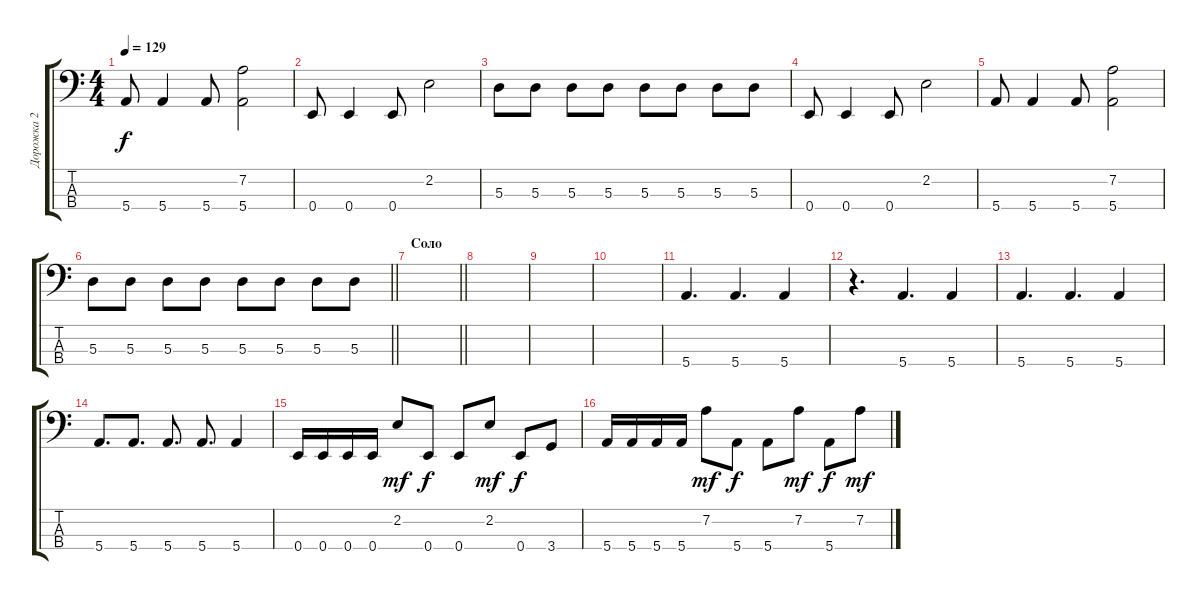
\track ("Дорожка 2" "Дорожка 2") {instrument electricbasspick}
\staff {score tabs}
\tuning (G2 D2 A1 E1) {hide}
\ts (4 4)
\tempo 129
\clef f4
\ks c
5.4.8{dy f} 5.4.4 5.4.8 (7.2 5.4).2 |
0.4.8 0.4.4 0.4.8 2.2.2 |
5.3.8 5.3.8 5.3.8 5.3.8 5.3.8 5.3.8 5.3.8 5.3.8 |
0.4.8 0.4.4 0.4.8 2.2.2 |
5.4.8 5.4.4 5.4.8 (7.2 5.4).2 |
\barLineRight lightlight
5.3.8 5.3.8 5.3.8 5.3.8 5.3.8 5.3.8 5.3.8 5.3.8 |
\section ("" "Соло")
\barLineRight lightlight
|
\section ("" "")
|
|
|
5.4.4{d} 5.4.4{d} 5.4.4 |
r.4{d} 5.4.4{d} 5.4.4 |
5.4.4{d} 5.4.4{d} 5.4.4 |
5.4.8{d} 5.4.8{d} 5.4.8{d} 5.4.8{d} 5.4.4 |
0.4.16 0.4.16 0.4.16 0.4.16 2.2.8{dy mf} 0.4.8{dy f} 0.4.8 2.2.8{dy mf} 0.4.8{dy f} 3.4.8 |
5.4.16 5.4.16 5.4.16 5.4.16 7.2.8{dy mf} 5.4.8{dy f} 5.4.8 7.2.8{dy mf} 5.4.8{dy f} 7.2.8{dy mf}
